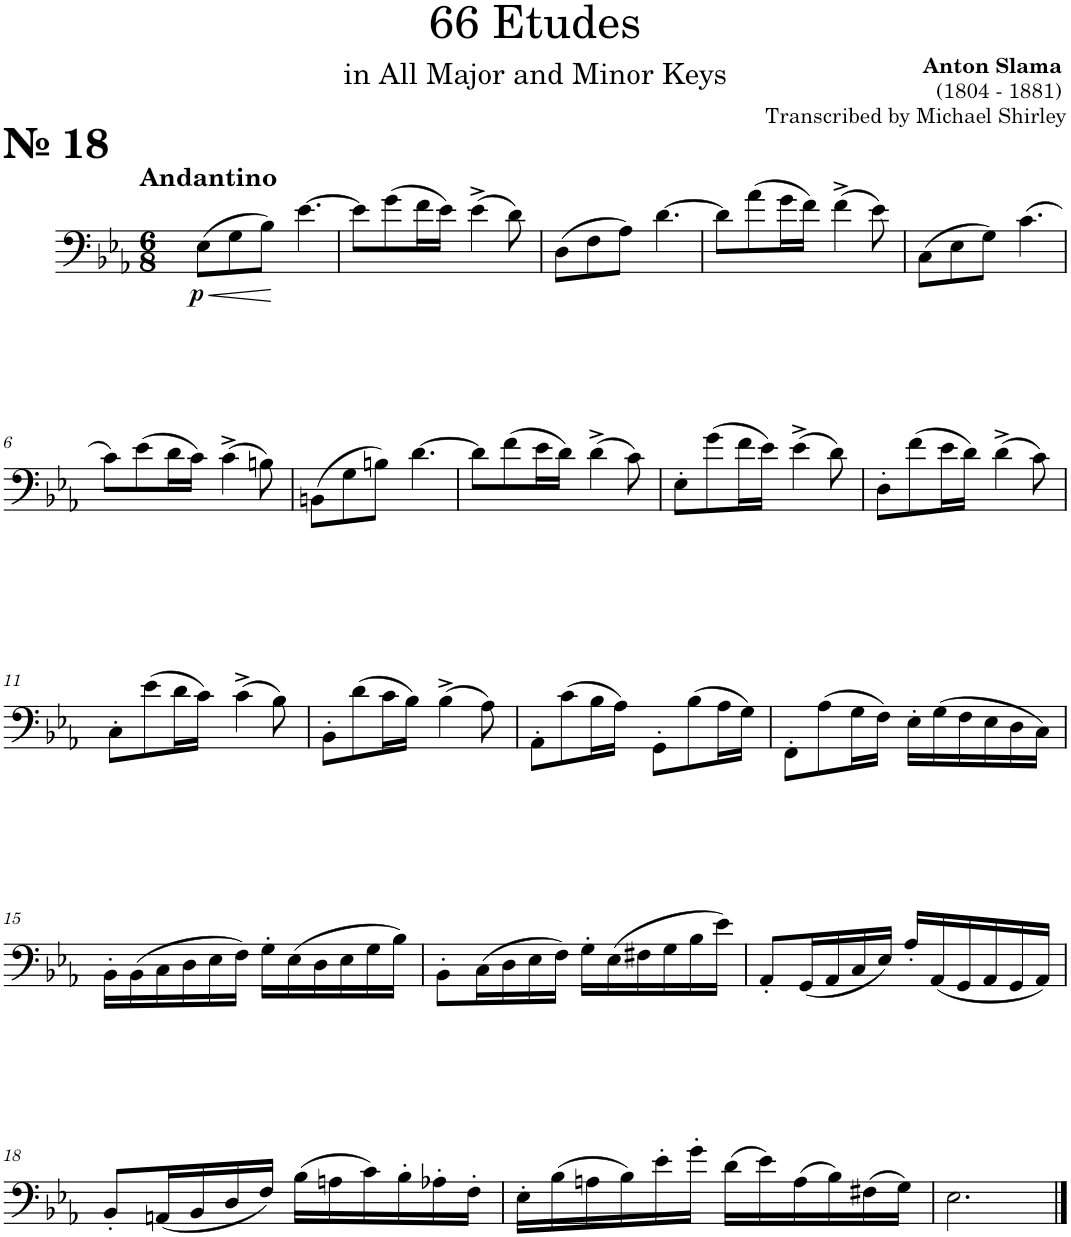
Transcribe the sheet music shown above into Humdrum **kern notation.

**kern	**dynam
*part1	*part1
*staff1	*staff1
*I"Trombone	*
*I'Tbn.	*
*clefF4	*
*k[b-e-a-]	*
*M6/8	*
=1	=1
!LO:TX:a:B:t=№ 18	!
!LO:TX:a:B:t=Andantino	!
!	!LO:HP:b
!	!LO:DY:n=1:b
(>8E-\L	< p
8G\	.
8B-\J)	.
[4.e-\	.
.	[
=2	=2
8e-\L]	.
(>8g\	.
16f\L	.
16e-\JJ)	.
(>4e-^\	.
8d\)	.
=3	=3
(>8D\L	.
8F\	.
8A-\J)	.
[>4.d\	.
=4	=4
8d\L]	.
(>8a-\	.
16g\L	.
16f\JJ)	.
(>4f^\	.
8e-\)	.
=5	=5
(>8C\L	.
8E-\	.
8G\J)	.
(>4.c\	.
!!LO:LB:g=z
=6	=6
8c\L)	.
(>8e-\	.
16d\L	.
16c\JJ)	.
(>4c^\	.
8Bn\)	.
=7	=7
(>8BBn\L	.
8G\	.
8Bn\J)	.
[>4.d\	.
=8	=8
8d\L]	.
(>8f\	.
16e-\L	.
16d\JJ)	.
(>4d^\	.
8c\)	.
=9	=9
8E-'\L	.
(>8g\	.
16f\L	.
16e-\JJ)	.
(>4e-^\	.
8d\)	.
=10	=10
8D'\L	.
(>8f\	.
16e-\L	.
16d\JJ)	.
(>4d^\	.
8c\)	.
!!LO:LB:g=z
=11	=11
8C'\L	.
(>8e-\	.
16d\L	.
16c\JJ)	.
(>4c^\	.
8B-\)	.
=12	=12
8BB-'\L	.
(>8d\	.
16c\L	.
16B-\JJ)	.
(>4B-^\	.
8A-\)	.
=13	=13
8AA-'\L	.
(>8c\	.
16B-\L	.
16A-\JJ)	.
8GG'\L	.
(>8B-\	.
16A-\L	.
16G\JJ)	.
=14	=14
8FF'\L	.
(>8A-\	.
16G\L	.
16F\JJ)	.
16E-'\LL	.
(>16G\	.
16F\	.
16E-\	.
16D\	.
16C\JJ)	.
!!LO:LB:g=z
=15	=15
16BB-'\LL	.
(16BB-\	.
16C\	.
16D\	.
16E-\	.
16F\JJ)	.
16G'\LL	.
(16E-\	.
16D\	.
16E-\	.
16G\	.
16B-\JJ)	.
=16	=16
8BB-'\L	.
(>16C\L	.
16D\	.
16E-\	.
16F\JJ)	.
16G'\LL	.
(>16E-\	.
16F#X\	.
16G\	.
16B-\	.
16e-\JJ)	.
=17	=17
8AA-'/L	.
(<16GG/L	.
16AA-/	.
16C/	.
16E-/JJ)	.
16A-'/LL	.
(<16AA-/	.
16GG/	.
16AA-/	.
16GG/	.
16AA-/JJ)	.
!!LO:LB:g=z
=18	=18
8BB-'/L	.
(<16AAn/L	.
16BB-/	.
16D/	.
16F/JJ)	.
(>16B-\LL	.
16An\	.
16c\)	.
16B-'\	.
16A-X'\	.
16F'\JJ	.
=19	=19
16E-'\LL	.
(>16B-\	.
16An\	.
16B-\)	.
16e-'\	.
16g'\JJ	.
(>16d\LL	.
16e-\)	.
(>16A\	.
16B-\)	.
(>16F#X\	.
16G\JJ)	.
=20	=20
2.E-\	.
==	==
*-	*-
